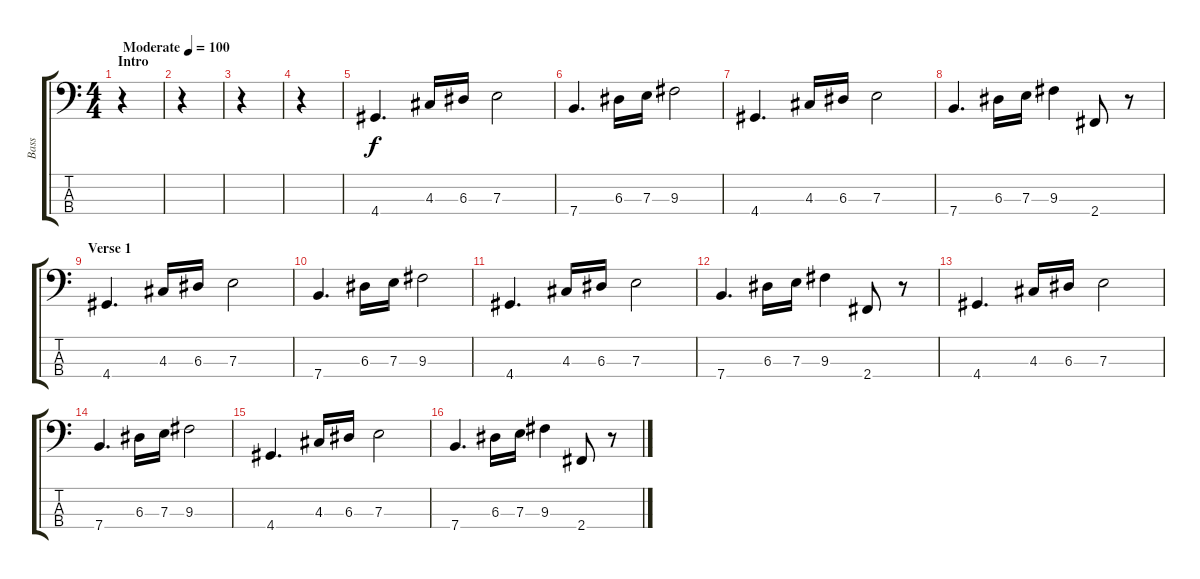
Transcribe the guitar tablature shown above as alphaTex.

\track ("Bass" "Bass") {instrument electricbassfinger}
\staff {score tabs}
\tuning (G2 D2 A1 E1) {hide}
\ts (4 4)
\section ("" "Intro")
\tempo (100 "Moderate")
\clef f4
\ks c
r.4{dy f instrument electricbassfinger} |
r.4 |
r.4 |
r.4 |
4.4.4{d} 4.3.16 6.3.16 7.3.2 |
7.4.4{d} 6.3.16 7.3.16 9.3.2 |
4.4.4{d} 4.3.16 6.3.16 7.3.2 |
7.4.4{d} 6.3.16 7.3.16 9.3.4 2.4.8 r.8 |
\section ("" "Verse 1")
4.4.4{d} 4.3.16 6.3.16 7.3.2 |
7.4.4{d} 6.3.16 7.3.16 9.3.2 |
4.4.4{d} 4.3.16 6.3.16 7.3.2 |
7.4.4{d} 6.3.16 7.3.16 9.3.4 2.4.8 r.8 |
4.4.4{d} 4.3.16 6.3.16 7.3.2 |
7.4.4{d} 6.3.16 7.3.16 9.3.2 |
4.4.4{d} 4.3.16 6.3.16 7.3.2 |
7.4.4{d} 6.3.16 7.3.16 9.3.4 2.4.8 r.8
